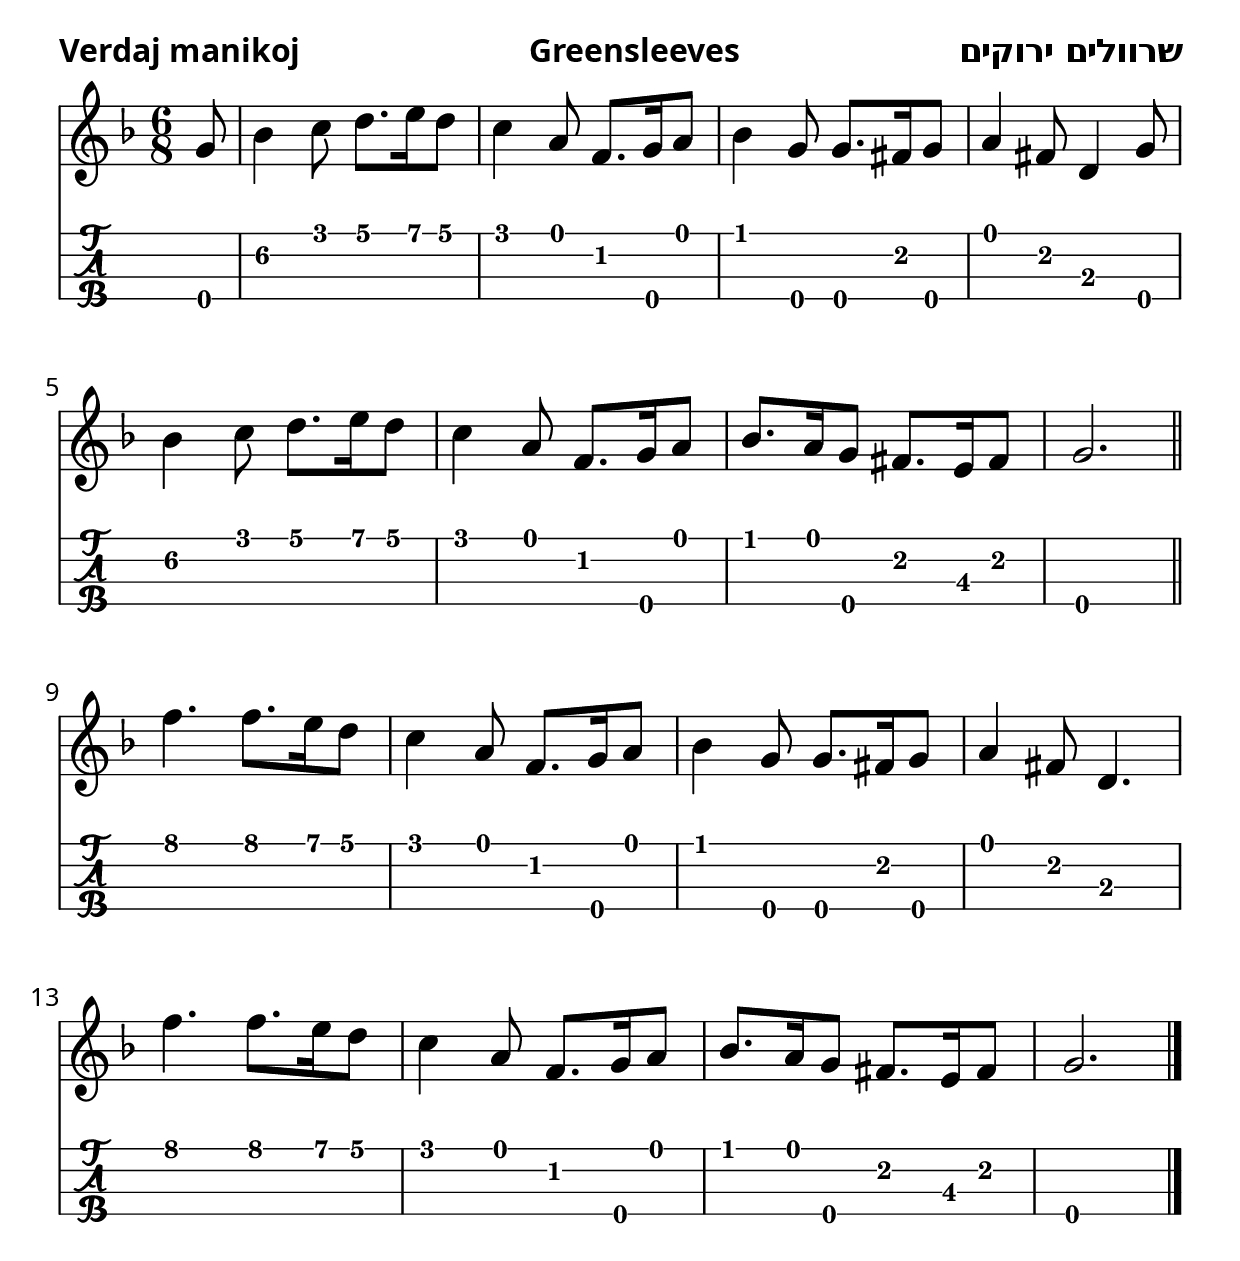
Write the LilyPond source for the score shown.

\include "../ĉiea.ly"

\header {
  titolo-xx     = "Greensleeves"
  titolo-he     = "שרוולים ירוקים"
  titolo-eo     = "Verdaj manikoj"
  komponisto-xx = ""
  komponisto-he = ""
  komponisto-eo = ""
  ikono         = "👕"
}

\include "../titolo.ly"

melodio = {
  \key g \dorian
  \time 6/8
  \partial 8 { <g\4>8 | }
  <bes\2>4 <c'\1>8 <d'\1>8. <e'\1>16 <d'\1>8 |
  <c'\1>4 <a\1>8 <f\2>8. <g\4>16 <a\1>8 |
  <bes\1>4 <g\4>8 <g\4>8. <fis\2>16 <g\4>8 |
  <a\1>4 <fis\2>8 <d\3>4 <g\4>8 | \break
  <bes\2>4 <c'\1>8 <d'\1>8. <e'\1>16 <d'\1>8 |
  <c'\1>4 <a\1>8 <f\2>8. <g\4>16 <a\1>8 |
  <bes\1>8. <a\1>16 <g\4>8 <fis\2>8. <e\3>16 <fis\2>8 |
  <g\4>2. |
  \bar "||" \break
  <f'\1>4. <f'\1>8. <e'\1>16 <d'\1>8 |
  <c'\1>4 <a\1>8 <f\2>8. <g\4>16 <a\1>8 |
  <bes\1>4 <g\4>8 <g\4>8. <fis\2>16 <g\4>8 |
  <a\1>4 <fis\2>8 <d\3>4. |
  <f'\1>4. <f'\1>8. <e'\1>16 <d'\1>8 |
  <c'\1>4 <a\1>8 <f\2>8. <g\4>16 <a\1>8 |
  <bes\1>8. <a\1>16 <g\4>8 <fis\2>8. <e\3>16 <fis\2>8 |
  <g\4>2. |
  \bar "|."
}

\include "../muziko.ly"
